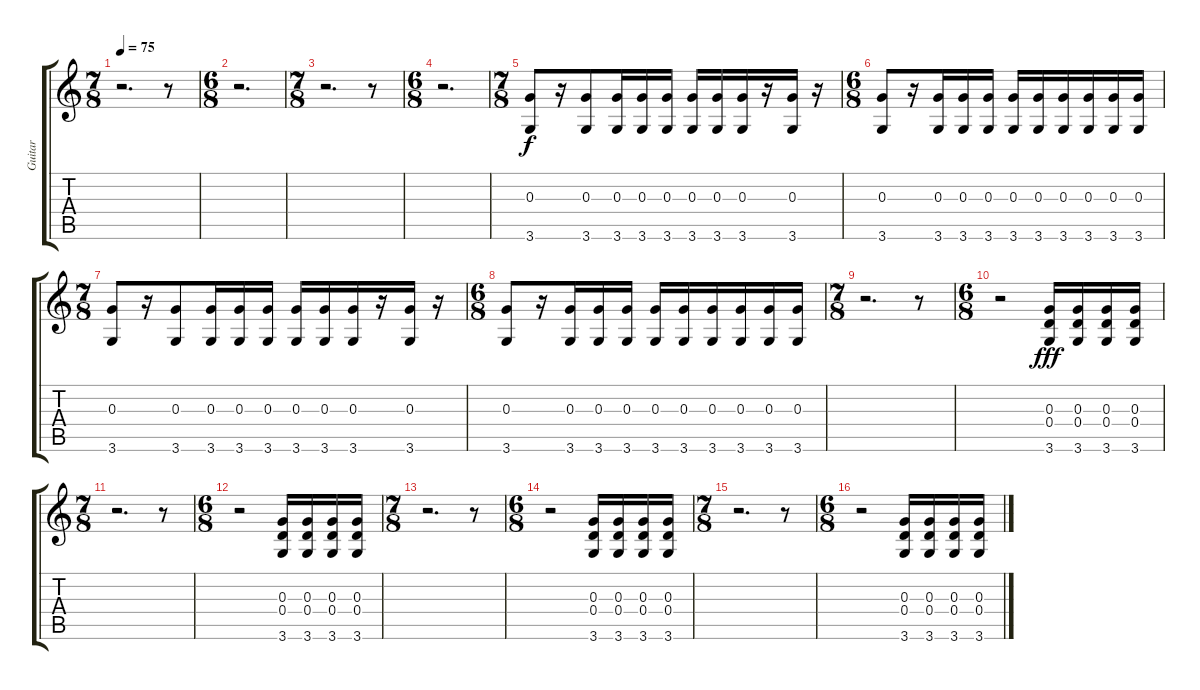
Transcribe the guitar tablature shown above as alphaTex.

\track ("Guitar" "Guitar") {instrument overdrivenguitar}
\staff {score tabs}
\tuning (E4 B3 G3 D3 A2 E2) {hide}
\ts (7 8)
\tempo 75
\clef g2
\ks c
r.2{d dy f} r.8 |
\ts (6 8)
r.2{d} |
\ts (7 8)
r.2{d} r.8 |
\ts (6 8)
r.2{d} |
\ts (7 8)
(0.3 3.6).8 r.16 (0.3 3.6).8 (0.3 3.6).16 (0.3 3.6).16 (0.3 3.6).16 (0.3 3.6).16 (0.3 3.6).16 (0.3 3.6).16 r.16 (0.3 3.6).16 r.16 |
\ts (6 8)
(0.3 3.6).8 r.16 (0.3 3.6).16 (0.3 3.6).16 (0.3 3.6).16 (0.3 3.6).16 (0.3 3.6).16 (0.3 3.6).16 (0.3 3.6).16 (0.3 3.6).16 (0.3 3.6).16 |
\ts (7 8)
(0.3 3.6).8 r.16 (0.3 3.6).8 (0.3 3.6).16 (0.3 3.6).16 (0.3 3.6).16 (0.3 3.6).16 (0.3 3.6).16 (0.3 3.6).16 r.16 (0.3 3.6).16 r.16 |
\ts (6 8)
(0.3 3.6).8 r.16 (0.3 3.6).16 (0.3 3.6).16 (0.3 3.6).16 (0.3 3.6).16 (0.3 3.6).16 (0.3 3.6).16 (0.3 3.6).16 (0.3 3.6).16 (0.3 3.6).16 |
\ts (7 8)
r.2{d} r.8 |
\ts (6 8)
r.2 (0.3 0.4 3.6).16{dy fff} (0.3 0.4 3.6).16 (0.3 0.4 3.6).16 (0.3 0.4 3.6).16 |
\ts (7 8)
r.2{d} r.8 |
\ts (6 8)
r.2 (0.3 0.4 3.6).16 (0.3 0.4 3.6).16 (0.3 0.4 3.6).16 (0.3 0.4 3.6).16 |
\ts (7 8)
r.2{d} r.8 |
\ts (6 8)
r.2 (0.3 0.4 3.6).16 (0.3 0.4 3.6).16 (0.3 0.4 3.6).16 (0.3 0.4 3.6).16 |
\ts (7 8)
r.2{d} r.8 |
\ts (6 8)
r.2 (0.3 0.4 3.6).16 (0.3 0.4 3.6).16 (0.3 0.4 3.6).16 (0.3 0.4 3.6).16
